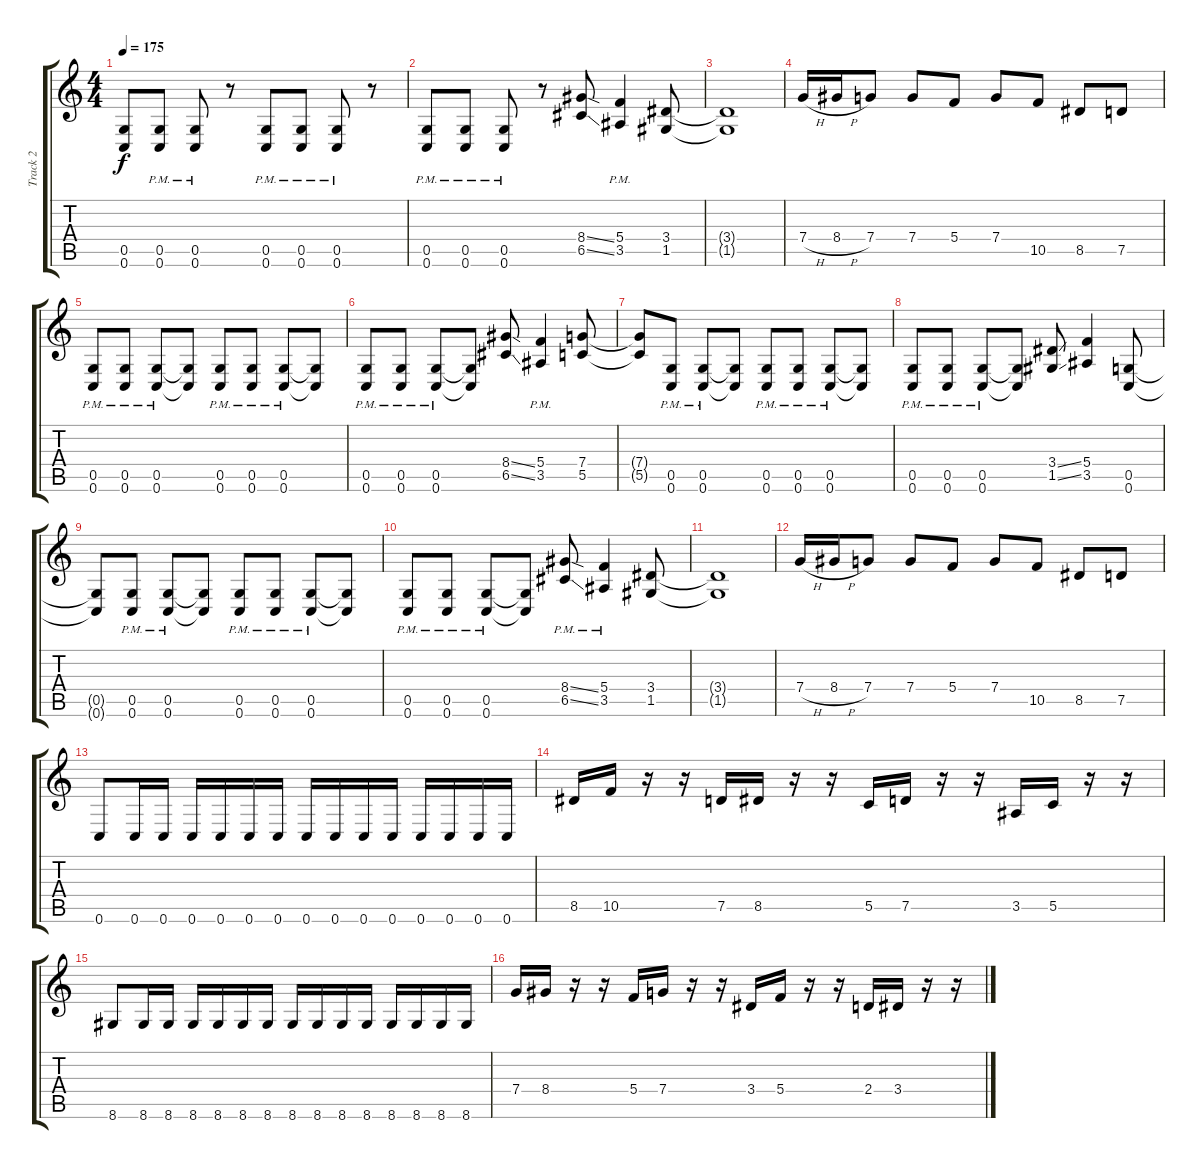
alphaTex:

\track ("Track 2" "Track 2") {instrument distortionguitar}
\staff {score tabs}
\tuning (D4 A3 F3 C3 G2 C2) {hide}
\ts (4 4)
\tempo 175
\clef g2
\ks c
(0.5{t} 0.6{t}).8{dy f} (0.5{pm} 0.6{pm}).8 (0.5{pm} 0.6{pm}).8 r.8 (0.5{pm} 0.6{pm}).8 (0.5{pm} 0.6{pm}).8 (0.5{pm} 0.6{pm}).8 r.8 |
(0.5{pm} 0.6{pm}).8 (0.5{pm} 0.6{pm}).8 (0.5{pm} 0.6{pm}).8 r.8 (8.4{ss} 6.5{ss}).8 (5.4{pm} 3.5{pm}).4 (3.4 1.5).8 |
(3.4{t} 1.5{t}).1 |
7.4{h}.16 8.4{h}.16 7.4.8 7.4.8 5.4.8 7.4.8 10.5.8 8.5.8 7.5.8 |
(0.5{pm} 0.6{pm}).8 (0.5{pm} 0.6{pm}).8 (0.5{pm} 0.6{pm}).8 (0.5{t} 0.6{t}).8 (0.5{pm} 0.6{pm}).8 (0.5{pm} 0.6{pm}).8 (0.5{pm} 0.6{pm}).8 (0.5{t} 0.6{t}).8 |
(0.5{pm} 0.6{pm}).8 (0.5{pm} 0.6{pm}).8 (0.5{pm} 0.6{pm}).8 (0.5{t} 0.6{t}).8 (8.4{ss} 6.5{ss}).8 (5.4{pm} 3.5{pm}).4 (7.4 5.5).8 |
(7.4{t} 5.5{t}).8 (0.5{pm} 0.6{pm}).8 (0.5{pm} 0.6{pm}).8 (0.5{t} 0.6{t}).8 (0.5{pm} 0.6{pm}).8 (0.5{pm} 0.6{pm}).8 (0.5{pm} 0.6{pm}).8 (0.5{t} 0.6{t}).8 |
(0.5{pm} 0.6{pm}).8 (0.5{pm} 0.6{pm}).8 (0.5{pm} 0.6{pm}).8 (0.5{t} 0.6{t}).8 (3.4{ss} 1.5{ss}).8 (5.4 3.5).4 (0.5 0.6).8 |
(0.5{t} 0.6{t}).8 (0.5{pm} 0.6{pm}).8 (0.5{pm} 0.6{pm}).8 (0.5{t} 0.6{t}).8 (0.5{pm} 0.6{pm}).8 (0.5{pm} 0.6{pm}).8 (0.5{pm} 0.6{pm}).8 (0.5{t} 0.6{t}).8 |
(0.5{pm} 0.6{pm}).8 (0.5{pm} 0.6{pm}).8 (0.5{pm} 0.6{pm}).8 (0.5{t} 0.6{t}).8 (8.4{ss pm} 6.5{ss pm}).8 (5.4{pm} 3.5{pm}).4 (3.4 1.5).8 |
(3.4{t} 1.5{t}).1 |
7.4{h}.16 8.4{h}.16 7.4.8 7.4.8 5.4.8 7.4.8 10.5.8 8.5.8 7.5.8 |
0.6.8 0.6.16 0.6.16 0.6.16 0.6.16 0.6.16 0.6.16 0.6.16 0.6.16 0.6.16 0.6.16 0.6.16 0.6.16 0.6.16 0.6.16 |
8.5.16 10.5.16 r.16 r.16 7.5.16 8.5.16 r.16 r.16 5.5.16 7.5.16 r.16 r.16 3.5.16 5.5.16 r.16 r.16 |
8.6.8 8.6.16 8.6.16 8.6.16 8.6.16 8.6.16 8.6.16 8.6.16 8.6.16 8.6.16 8.6.16 8.6.16 8.6.16 8.6.16 8.6.16 |
7.4.16 8.4.16 r.16 r.16 5.4.16 7.4.16 r.16 r.16 3.4.16 5.4.16 r.16 r.16 2.4.16 3.4.16 r.16 r.16
